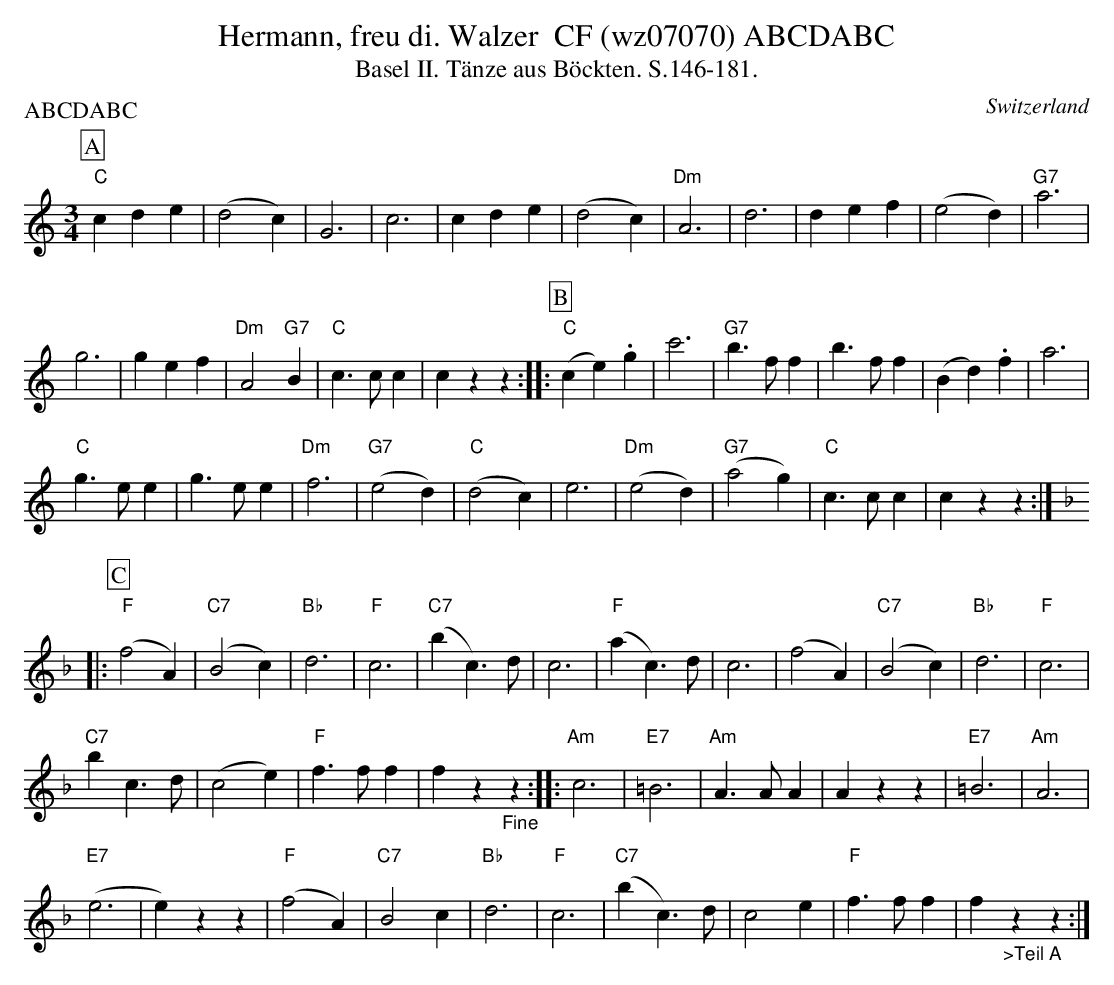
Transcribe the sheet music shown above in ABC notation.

X:1
T:Hermann, freu di. Walzer  CF (wz07070) ABCDABC
T: Basel II. Tänze aus Böckten. S.146-181.
P:ABCDABC
M:3/4
L:1/4
O:Switzerland
K:C major
[P:A] "C"cde | (d2c) | G3 | c3 | cde | (d2c) | "Dm"A3 | d3 | def | (e2d) | "G7"a3 |
g3 | gef | "Dm"A2"G7"B | "C"c>cc | czz :: [P:B] ("C"ce).g | c'3 | "G7"b>ff | b>ff | (Bd).f |  a3 |
"C"g>ee | g>ee | "Dm"f3 | ("G7"e2d) | ("C"d2c) | e3 | ("Dm"e2d) | ("G7"a2g) | "C"c>cc | czz :| [K:F]
|: [P:C] ("F"f2A) | ("C7"B2c) | "Bb"d3 | "F"c3 | ("C7"bc>)d | c3 | ("F"ac>)d | c3 | (f2A) | ("C7"B2c) | "Bb"d3 | "F"c3 |
"C7"bc>d | (c2e) | "F"f>ff | fz"_Fine"z :: "Am"c3 | "E7"=B3 | "Am"A>AA | Azz | "E7"=B3 | "Am"A3 |
("E7"e3 | e)zz | ("F"f2A) | "C7"B2c | "Bb"d3 | "F"c3 | ("C7"bc>)d | c2e | "F"f>ff | f"_>Teil A"zz :|
W:
